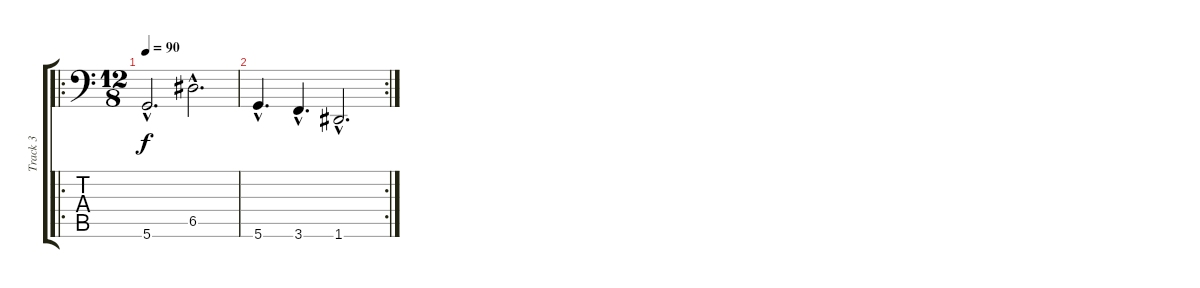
\track ("Track 3" "Track 3") {instrument electricbassfinger}
\staff {score tabs}
\tuning (E3 B2 G2 D2 A1 D1) {hide}
\ro
\ts (12 8)
\tempo 90
\clef f4
\ks c
5.6{hac}.2{d dy f instrument electricbassfinger} 6.5{hac}.2{d} |
\rc 2
5.6{hac}.4{d} 3.6{hac}.4{d} 1.6{hac}.2{d}
